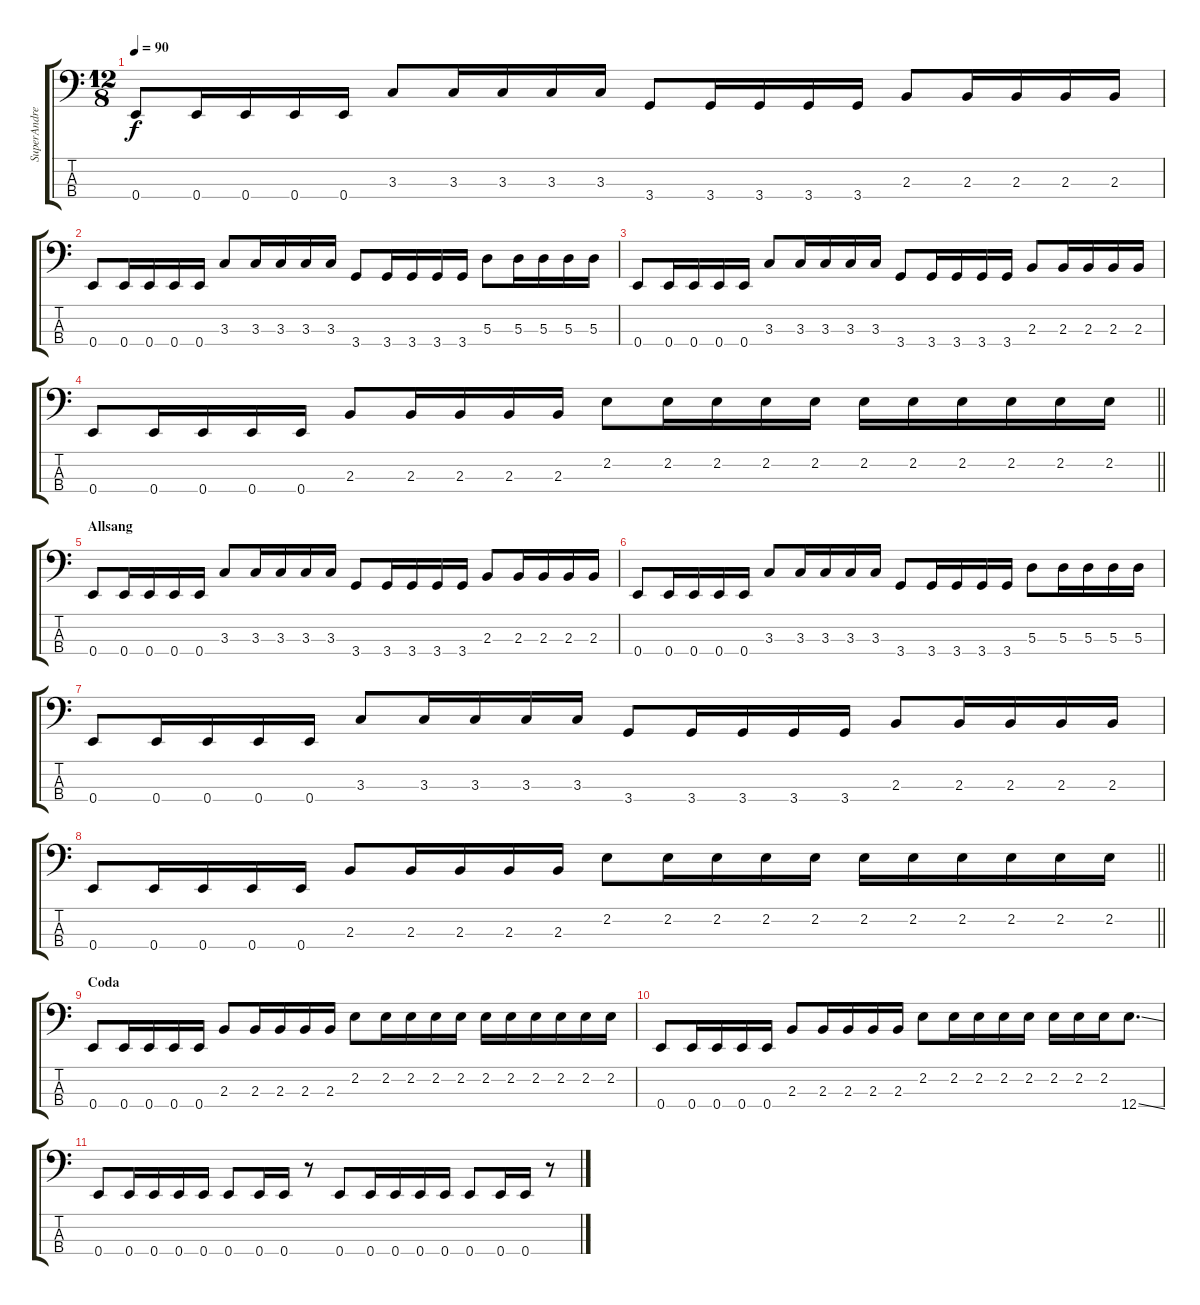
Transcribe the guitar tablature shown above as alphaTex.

\track ("SuperAndreas" "SuperAndre") {instrument electricbassfinger}
\staff {score tabs}
\tuning (G2 D2 A1 E1) {hide}
\ts (12 8)
\tempo 90
\clef f4
\ks c
0.4.8{dy f} 0.4.16 0.4.16 0.4.16 0.4.16 3.3.8 3.3.16 3.3.16 3.3.16 3.3.16 3.4.8 3.4.16 3.4.16 3.4.16 3.4.16 2.3.8 2.3.16 2.3.16 2.3.16 2.3.16 |
0.4.8 0.4.16 0.4.16 0.4.16 0.4.16 3.3.8 3.3.16 3.3.16 3.3.16 3.3.16 3.4.8 3.4.16 3.4.16 3.4.16 3.4.16 5.3.8 5.3.16 5.3.16 5.3.16 5.3.16 |
0.4.8 0.4.16 0.4.16 0.4.16 0.4.16 3.3.8 3.3.16 3.3.16 3.3.16 3.3.16 3.4.8 3.4.16 3.4.16 3.4.16 3.4.16 2.3.8 2.3.16 2.3.16 2.3.16 2.3.16 |
\barLineRight lightlight
0.4.8 0.4.16 0.4.16 0.4.16 0.4.16 2.3.8 2.3.16 2.3.16 2.3.16 2.3.16 2.2.8 2.2.16 2.2.16 2.2.16 2.2.16 2.2.16 2.2.16 2.2.16 2.2.16 2.2.16 2.2.16 |
\section ("" "Allsang")
0.4.8 0.4.16 0.4.16 0.4.16 0.4.16 3.3.8 3.3.16 3.3.16 3.3.16 3.3.16 3.4.8 3.4.16 3.4.16 3.4.16 3.4.16 2.3.8 2.3.16 2.3.16 2.3.16 2.3.16 |
0.4.8 0.4.16 0.4.16 0.4.16 0.4.16 3.3.8 3.3.16 3.3.16 3.3.16 3.3.16 3.4.8 3.4.16 3.4.16 3.4.16 3.4.16 5.3.8 5.3.16 5.3.16 5.3.16 5.3.16 |
0.4.8 0.4.16 0.4.16 0.4.16 0.4.16 3.3.8 3.3.16 3.3.16 3.3.16 3.3.16 3.4.8 3.4.16 3.4.16 3.4.16 3.4.16 2.3.8 2.3.16 2.3.16 2.3.16 2.3.16 |
\barLineRight lightlight
0.4.8 0.4.16 0.4.16 0.4.16 0.4.16 2.3.8 2.3.16 2.3.16 2.3.16 2.3.16 2.2.8 2.2.16 2.2.16 2.2.16 2.2.16 2.2.16 2.2.16 2.2.16 2.2.16 2.2.16 2.2.16 |
\section ("" "Coda")
0.4.8 0.4.16 0.4.16 0.4.16 0.4.16 2.3.8 2.3.16 2.3.16 2.3.16 2.3.16 2.2.8 2.2.16 2.2.16 2.2.16 2.2.16 2.2.16 2.2.16 2.2.16 2.2.16 2.2.16 2.2.16 |
0.4.8 0.4.16 0.4.16 0.4.16 0.4.16 2.3.8 2.3.16 2.3.16 2.3.16 2.3.16 2.2.8 2.2.16 2.2.16 2.2.16 2.2.16 2.2.16 2.2.16 2.2.16 12.4{ss}.8{d} |
0.4.8 0.4.16 0.4.16 0.4.16 0.4.16 0.4.8 0.4.16 0.4.16 r.8 0.4.8 0.4.16 0.4.16 0.4.16 0.4.16 0.4.8 0.4.16 0.4.16 r.8
